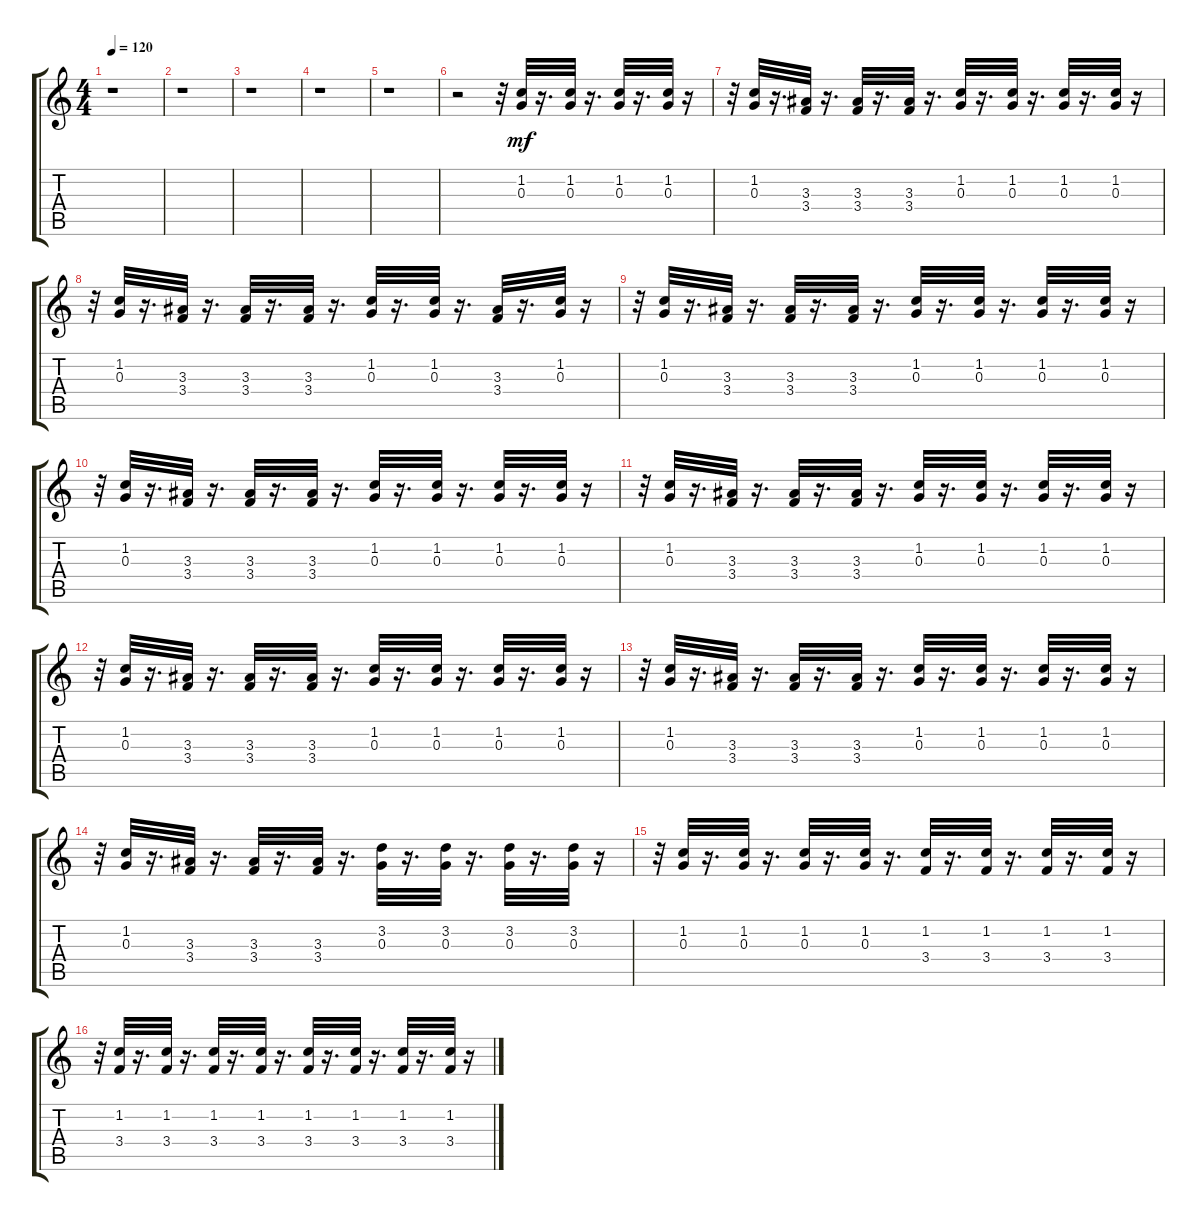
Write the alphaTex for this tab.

\track "" {instrument electricguitarmuted}
\staff {score tabs}
\tuning (E4 B3 G3 D3 A2 E2) {hide}
\ts (4 4)
\tempo 120
\clef g2
\ks c
r.1{dy mf} |
r.1 |
r.1 |
r.1 |
r.1 |
r.2 r.32 (1.2 0.3).32 r.16{d} (1.2 0.3).32 r.16{d} (1.2 0.3).32 r.16{d} (1.2 0.3).32 r.16 |
r.32 (1.2 0.3).32 r.16{d} (3.3 3.4).32 r.16{d} (3.3 3.4).32 r.16{d} (3.3 3.4).32 r.16{d} (1.2 0.3).32 r.16{d} (1.2 0.3).32 r.16{d} (1.2 0.3).32 r.16{d} (1.2 0.3).32 r.16 |
r.32 (1.2 0.3).32 r.16{d} (3.3 3.4).32 r.16{d} (3.3 3.4).32 r.16{d} (3.3 3.4).32 r.16{d} (1.2 0.3).32 r.16{d} (1.2 0.3).32 r.16{d} (3.3 3.4).32 r.16{d} (1.2 0.3).32 r.16 |
r.32 (1.2 0.3).32 r.16{d} (3.3 3.4).32 r.16{d} (3.3 3.4).32 r.16{d} (3.3 3.4).32 r.16{d} (1.2 0.3).32 r.16{d} (1.2 0.3).32 r.16{d} (1.2 0.3).32 r.16{d} (1.2 0.3).32 r.16 |
r.32 (1.2 0.3).32 r.16{d} (3.3 3.4).32 r.16{d} (3.3 3.4).32 r.16{d} (3.3 3.4).32 r.16{d} (1.2 0.3).32 r.16{d} (1.2 0.3).32 r.16{d} (1.2 0.3).32 r.16{d} (1.2 0.3).32 r.16 |
r.32 (1.2 0.3).32 r.16{d} (3.3 3.4).32 r.16{d} (3.3 3.4).32 r.16{d} (3.3 3.4).32 r.16{d} (1.2 0.3).32 r.16{d} (1.2 0.3).32 r.16{d} (1.2 0.3).32 r.16{d} (1.2 0.3).32 r.16 |
r.32 (1.2 0.3).32 r.16{d} (3.3 3.4).32 r.16{d} (3.3 3.4).32 r.16{d} (3.3 3.4).32 r.16{d} (1.2 0.3).32 r.16{d} (1.2 0.3).32 r.16{d} (1.2 0.3).32 r.16{d} (1.2 0.3).32 r.16 |
r.32 (1.2 0.3).32 r.16{d} (3.3 3.4).32 r.16{d} (3.3 3.4).32 r.16{d} (3.3 3.4).32 r.16{d} (1.2 0.3).32 r.16{d} (1.2 0.3).32 r.16{d} (1.2 0.3).32 r.16{d} (1.2 0.3).32 r.16 |
r.32 (1.2 0.3).32 r.16{d} (3.3 3.4).32 r.16{d} (3.3 3.4).32 r.16{d} (3.3 3.4).32 r.16{d} (3.2 0.3).32 r.16{d} (3.2 0.3).32 r.16{d} (3.2 0.3).32 r.16{d} (3.2 0.3).32 r.16 |
r.32 (1.2 0.3).32 r.16{d} (1.2 0.3).32 r.16{d} (1.2 0.3).32 r.16{d} (1.2 0.3).32 r.16{d} (1.2 3.4).32 r.16{d} (1.2 3.4).32 r.16{d} (1.2 3.4).32 r.16{d} (1.2 3.4).32 r.16 |
r.32 (1.2 3.4).32 r.16{d} (1.2 3.4).32 r.16{d} (1.2 3.4).32 r.16{d} (1.2 3.4).32 r.16{d} (1.2 3.4).32 r.16{d} (1.2 3.4).32 r.16{d} (1.2 3.4).32 r.16{d} (1.2 3.4).32 r.16
